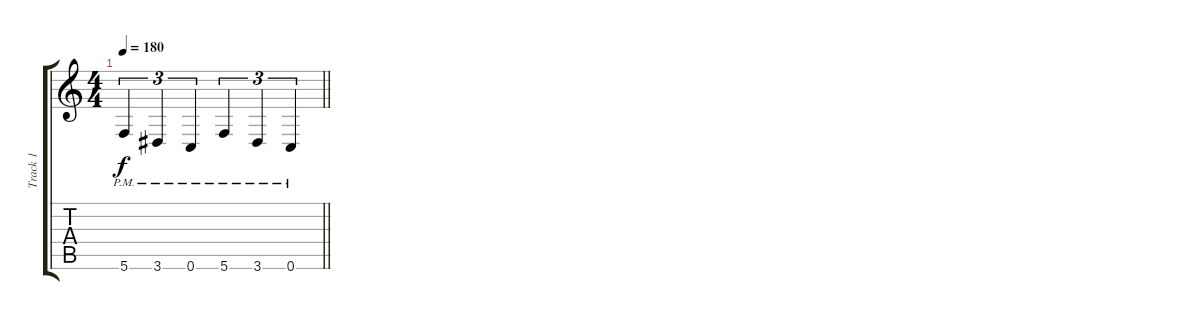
\track ("Track 1" "Track 1") {instrument distortionguitar}
\staff {score tabs}
\tuning (C4 G3 Eb3 Bb2 F2 C2) {hide}
\ts (4 4)
\tempo 180
\clef g2
\barLineRight lightlight
\ks c
5.6{pm}.4{tu (3 2) dy f} 3.6{pm}.4{tu (3 2)} 0.6{pm}.4{tu (3 2)} 5.6{pm}.4{tu (3 2)} 3.6{pm}.4{tu (3 2)} 0.6{pm}.4{tu (3 2)}
